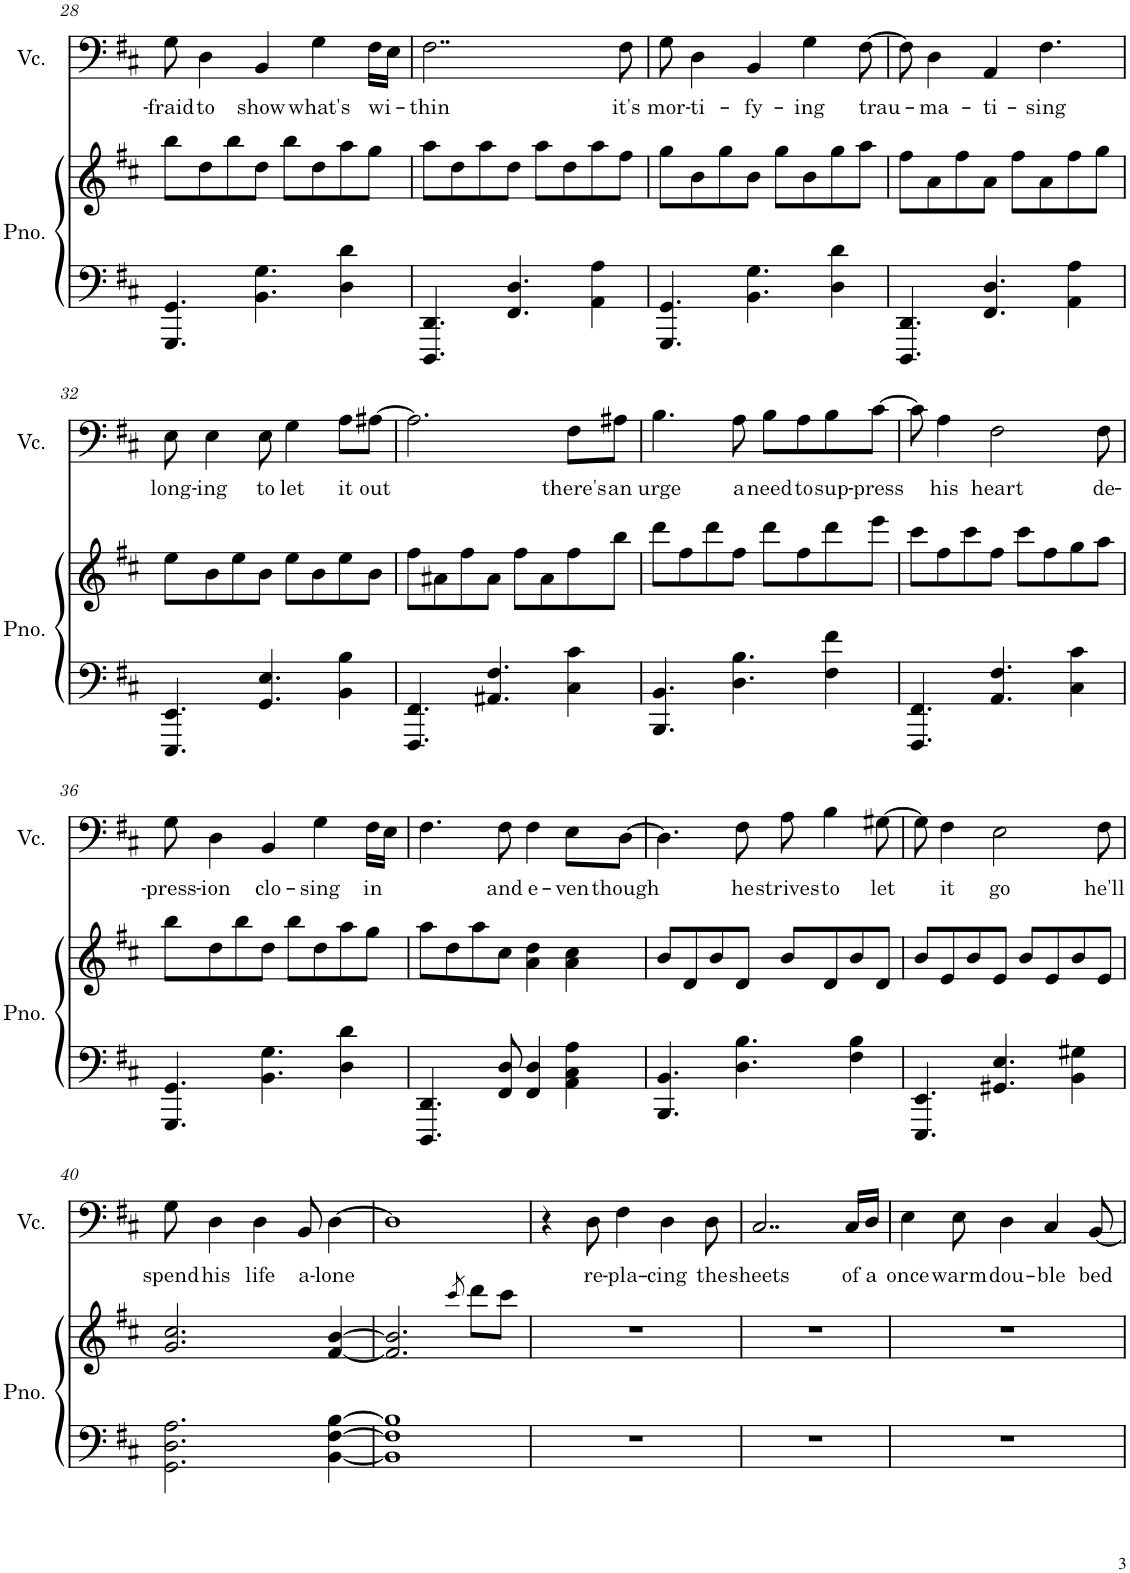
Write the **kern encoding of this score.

**kern	**kern	**kern	**text
*part2	*part2	*part1	*part1
*staff3	*staff2	*staff1	*staff1
*I"Piano	*	*I"Violoncello	*
*I'Pno.	*	*I'Vc.	*
!!LO:PB:g=z
*clefF4	*clefG2	*clefF4	*
*k[f#c#]	*k[f#c#]	*k[f#c#]	*
*M4/4	*M4/4	*M4/4	*
=28	=28	=28	=28
!	!	!	!LO:LY:b
4.GGG/ 4.GG/	8bb\L	8G\	-fraid
!	!	!	!LO:LY:b
.	8dd\	4D\	to
.	8bb\	.	.
!	!	!	!LO:LY:b
4.BB\ 4.G\	8dd\J	4BB/	show
.	8bb\L	.	.
!	!	!	!LO:LY:b
.	8dd\	4G\	what's
4D\ 4d\	8aa\	.	.
!	!	!	!LO:LY:b
.	8gg\J	16F#\LL	wi-
.	.	16E\JJ	.
=29	=29	=29	=29
!	!	!	!LO:LY:b
4.DDD/ 4.DD/	8aa\L	2..F#\	-thin
.	8dd\	.	.
.	8aa\	.	.
4.FF#/ 4.D/	8dd\J	.	.
.	8aa\L	.	.
.	8dd\	.	.
4AA\ 4A\	8aa\	.	.
!	!	!	!LO:LY:b
.	8ff#\J	8F#\	it's
=30	=30	=30	=30
!	!	!	!LO:LY:b
4.GGG/ 4.GG/	8gg\L	8G\	mor-
!	!	!	!LO:LY:b
.	8b\	4D\	-ti-
.	8gg\	.	.
!	!	!	!LO:LY:b
4.BB\ 4.G\	8b\J	4BB/	-fy-
.	8gg\L	.	.
!	!	!	!LO:LY:b
.	8b\	4G\	-ing
4D\ 4d\	8gg\	.	.
!	!	!	!LO:LY:b
.	8aa\J	[8F#\	trau-
=31	=31	=31	=31
4.DDD/ 4.DD/	8ff#\L	8F#\]	.
!	!	!	!LO:LY:b
.	8a\	4D\	-ma-
.	8ff#\	.	.
!	!	!	!LO:LY:b
4.FF#/ 4.D/	8a\J	4AA/	-ti-
.	8ff#\L	.	.
!	!	!	!LO:LY:b
.	8a\	4.F#\	-sing
4AA\ 4A\	8ff#\	.	.
.	8gg\J	.	.
!!LO:LB:g=z
=32	=32	=32	=32
!	!	!	!LO:LY:b
4.EEE/ 4.EE/	8ee\L	8E\	long-
!	!	!	!LO:LY:b
.	8b\	4E\	-ing
.	8ee\	.	.
!	!	!	!LO:LY:b
4.GG/ 4.E/	8b\J	8E\	to
!	!	!	!LO:LY:b
.	8ee\L	4G\	let
.	8b\	.	.
!	!	!	!LO:LY:b
4BB\ 4B\	8ee\	8A\L	it
!	!	!	!LO:LY:b
.	8b\J	[8A#X\J	out
=33	=33	=33	=33
4.FFF#/ 4.FF#/	8ff#\L	2.A#\]	.
.	8a#X\	.	.
.	8ff#\	.	.
4.AA#X/ 4.F#/	8a#\J	.	.
.	8ff#\L	.	.
.	8a#\	.	.
!	!	!	!LO:LY:b
4C#\ 4c#\	8ff#\	8F#\L	there's
!	!	!	!LO:LY:b
.	8bb\J	8A#X\J	an
=34	=34	=34	=34
!	!	!	!LO:LY:b
4.BBB/ 4.BB/	8ddd\L	4.B\	urge
.	8ff#\	.	.
.	8ddd\	.	.
!	!	!	!LO:LY:b
4.D\ 4.B\	8ff#\J	8A\	a
!	!	!	!LO:LY:b
.	8ddd\L	8B\L	need
!	!	!	!LO:LY:b
.	8ff#\	8A\	to
!	!	!	!LO:LY:b
4F#\ 4f#\	8ddd\	8B\	sup-
!	!	!	!LO:LY:b
.	8eee\J	[8c#\J	-press
=35	=35	=35	=35
4.FFF#/ 4.FF#/	8ccc#\L	8c#\]	.
!	!	!	!LO:LY:b
.	8ff#\	4A\	his
.	8ccc#\	.	.
!	!	!	!LO:LY:b
4.AA/ 4.F#/	8ff#\J	2F#\	heart
.	8ccc#\L	.	.
.	8ff#\	.	.
4C#\ 4c#\	8gg\	.	.
!	!	!	!LO:LY:b
.	8aa\J	8F#\	de-
!!LO:LB:g=z
=36	=36	=36	=36
!	!	!	!LO:LY:b
4.GGG/ 4.GG/	8bb\L	8G\	-press-
!	!	!	!LO:LY:b
.	8dd\	4D\	-ion
.	8bb\	.	.
!	!	!	!LO:LY:b
4.BB\ 4.G\	8dd\J	4BB/	clo-
.	8bb\L	.	.
!	!	!	!LO:LY:b
.	8dd\	4G\	-sing
4D\ 4d\	8aa\	.	.
!	!	!	!LO:LY:b
.	8gg\J	16F#\LL	in
.	.	16E\JJ	.
=37	=37	=37	=37
4.DDD/ 4.DD/	8aa\L	4.F#\	.
.	8dd\	.	.
.	8aa\	.	.
!	!	!	!LO:LY:b
8FF#/ 8D/	8cc#\J	8F#\	and
!	!	!	!LO:LY:b
4FF#/ 4D/	4a\ 4dd\	4F#\	e-
!	!	!	!LO:LY:b
4AA\ 4C#\ 4A\	4a\ 4cc#\	8E\L	-ven
!	!	!	!LO:LY:b
.	.	[8D\J	though
=38	=38	=38	=38
4.BBB/ 4.BB/	8b/L	4.D\]	.
.	8d/	.	.
.	8b/	.	.
!	!	!	!LO:LY:b
4.D\ 4.B\	8d/J	8F#\	he
!	!	!	!LO:LY:b
.	8b/L	8A\	strives
!	!	!	!LO:LY:b
.	8d/	4B\	to
4F#\ 4B\	8b/	.	.
!	!	!	!LO:LY:b
.	8d/J	[8G#X\	let
=39	=39	=39	=39
4.EEE/ 4.EE/	8b/L	8G#\]	.
!	!	!	!LO:LY:b
.	8e/	4F#\	it
.	8b/	.	.
!	!	!	!LO:LY:b
4.GG#X/ 4.E/	8e/J	2E\	go
.	8b/L	.	.
.	8e/	.	.
4BB\ 4G#X\	8b/	.	.
!	!	!	!LO:LY:b
.	8e/J	8F#\	he'll
!!LO:LB:g=z
=40	=40	=40	=40
!	!	!	!LO:LY:b
2.GG\ 2.D\ 2.A\	2.g/ 2.cc#/	8G\	spend
!	!	!	!LO:LY:b
.	.	4D\	his
!	!	!	!LO:LY:b
.	.	4D\	life
!	!	!	!LO:LY:b
.	.	8BB/	a-
!	!	!	!LO:LY:b
[4BB\ [4F#\ [4B\	[4f#/ [4b/	[4D\	-lone
=41	=41	=41	=41
1BB] 1F#] 1B]	2.f#/] 2.b/]	1D]	.
.	8qccc#/	.	.
.	8ddd\L	.	.
.	8ccc#\J	.	.
=42	=42	=42	=42
1r	1r	4r	.
!	!	!	!LO:LY:b
.	.	8D\	re-
!	!	!	!LO:LY:b
.	.	4F#\	-pla-
!	!	!	!LO:LY:b
.	.	4D\	-cing
!	!	!	!LO:LY:b
.	.	8D\	the
=43	=43	=43	=43
!	!	!	!LO:LY:b
1r	1r	2..C#/	sheets
!	!	!	!LO:LY:b
.	.	16C#/LL	of
!	!	!	!LO:LY:b
.	.	16D/JJ	a
=44	=44	=44	=44
!	!	!	!LO:LY:b
1r	1r	4E\	once
!	!	!	!LO:LY:b
.	.	8E\	warm
!	!	!	!LO:LY:b
.	.	4D\	dou-
!	!	!	!LO:LY:b
.	.	4C#/	-ble
!	!	!	!LO:LY:b
.	.	[8BB/	bed
=	=	=	=
*-	*-	*-	*-
